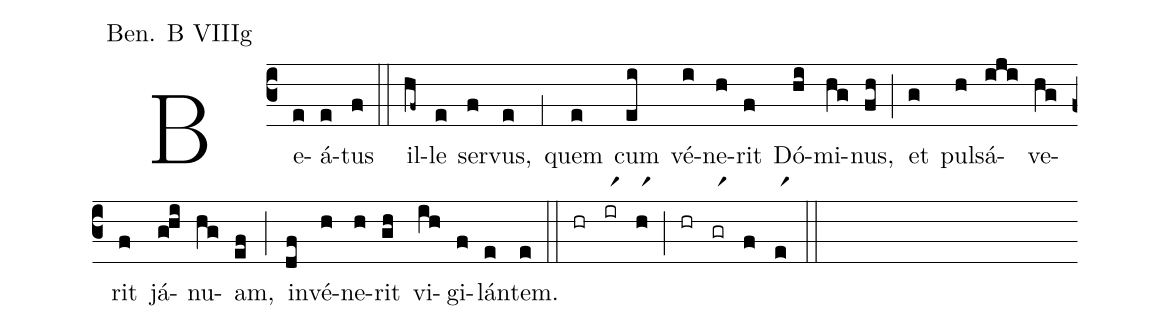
annotation: Ben. B VIIIg;
%%
(c3) Be(e)á(e)tus(f) (::) il(hf~)le(e) ser(f)vus,(e) (;1) quem(e) cum(ei) vé(i)ne(h)rit(f) Dó(hi)mi(hg)nus,(fh) (;) et(g) pul(h)sá(iji)ve(hg)rit(f) já(g!hi)nu(hg)am,(ef) (;) in(df)vé(h)ne(h)rit(gh) vi(ih)gi(f)lán(e)tem.(e) (::) (hr)(irr1)(hr1)(;)(hr)(grr1)(f)(er1)(::)
